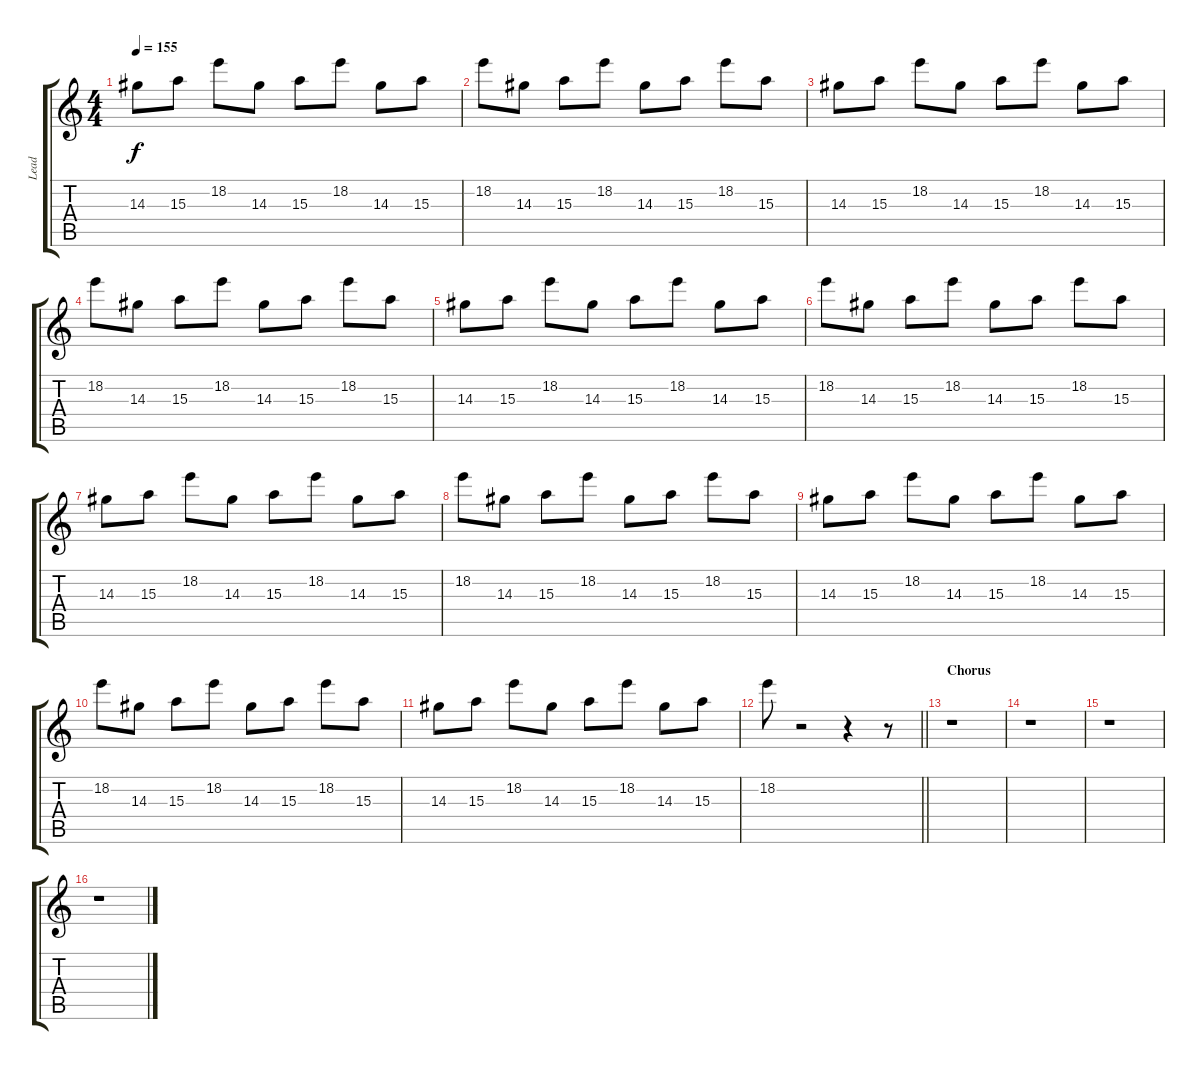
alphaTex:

\track ("Lead" "Lead") {instrument overdrivenguitar}
\staff {score tabs}
\tuning (Eb4 Bb3 Gb3 Db3 Ab2 Db2) {hide}
\ts (4 4)
\tempo 155
\clef g2
\ks c
14.3.8{dy f} 15.3.8 18.2.8 14.3.8 15.3.8 18.2.8 14.3.8 15.3.8 |
18.2.8 14.3.8 15.3.8 18.2.8 14.3.8 15.3.8 18.2.8 15.3.8 |
14.3.8 15.3.8 18.2.8 14.3.8 15.3.8 18.2.8 14.3.8 15.3.8 |
18.2.8 14.3.8 15.3.8 18.2.8 14.3.8 15.3.8 18.2.8 15.3.8 |
14.3.8 15.3.8 18.2.8 14.3.8 15.3.8 18.2.8 14.3.8 15.3.8 |
18.2.8 14.3.8 15.3.8 18.2.8 14.3.8 15.3.8 18.2.8 15.3.8 |
14.3.8 15.3.8 18.2.8 14.3.8 15.3.8 18.2.8 14.3.8 15.3.8 |
18.2.8 14.3.8 15.3.8 18.2.8 14.3.8 15.3.8 18.2.8 15.3.8 |
14.3.8 15.3.8 18.2.8 14.3.8 15.3.8 18.2.8 14.3.8 15.3.8 |
18.2.8 14.3.8 15.3.8 18.2.8 14.3.8 15.3.8 18.2.8 15.3.8 |
14.3.8 15.3.8 18.2.8 14.3.8 15.3.8 18.2.8 14.3.8 15.3.8 |
\barLineRight lightlight
18.2.8 r.2 r.4 r.8 |
\section ("" "Chorus")
r.1{volume 13} |
r.1 |
r.1 |
r.1
